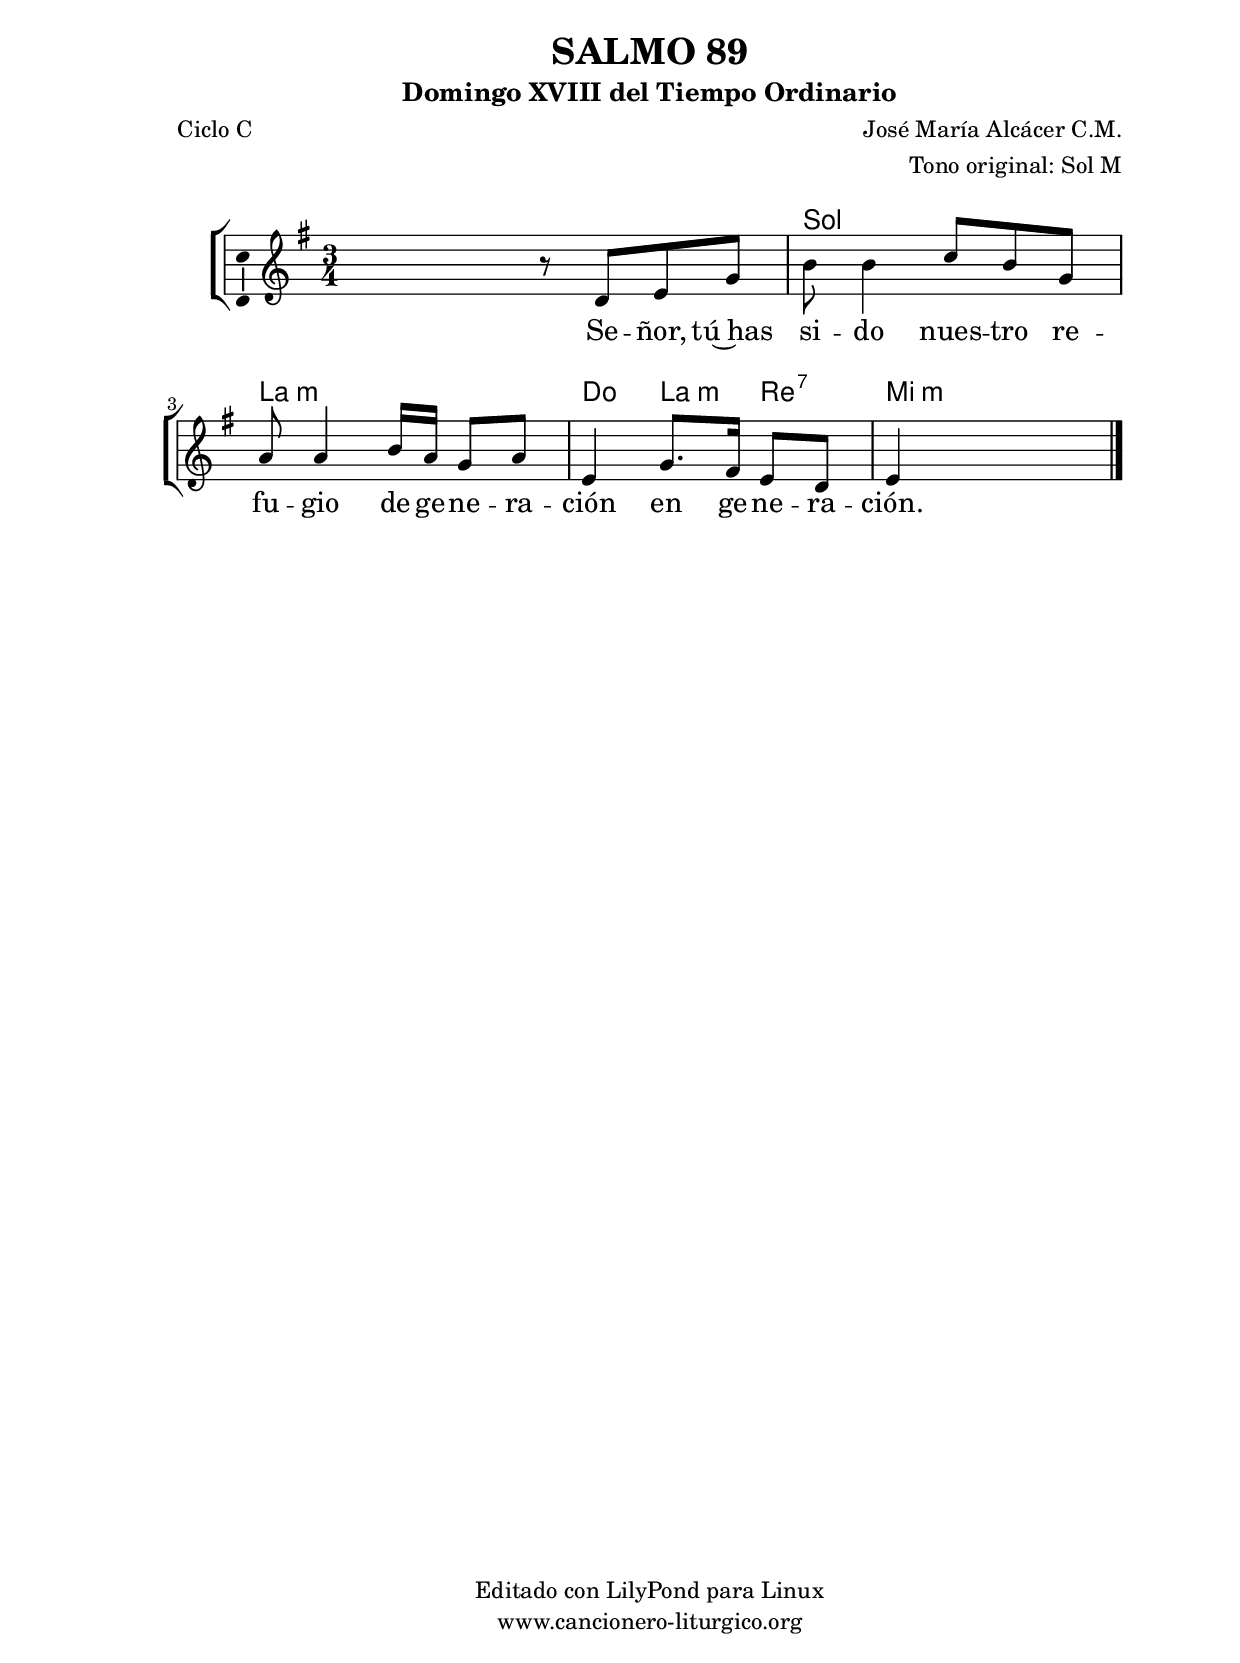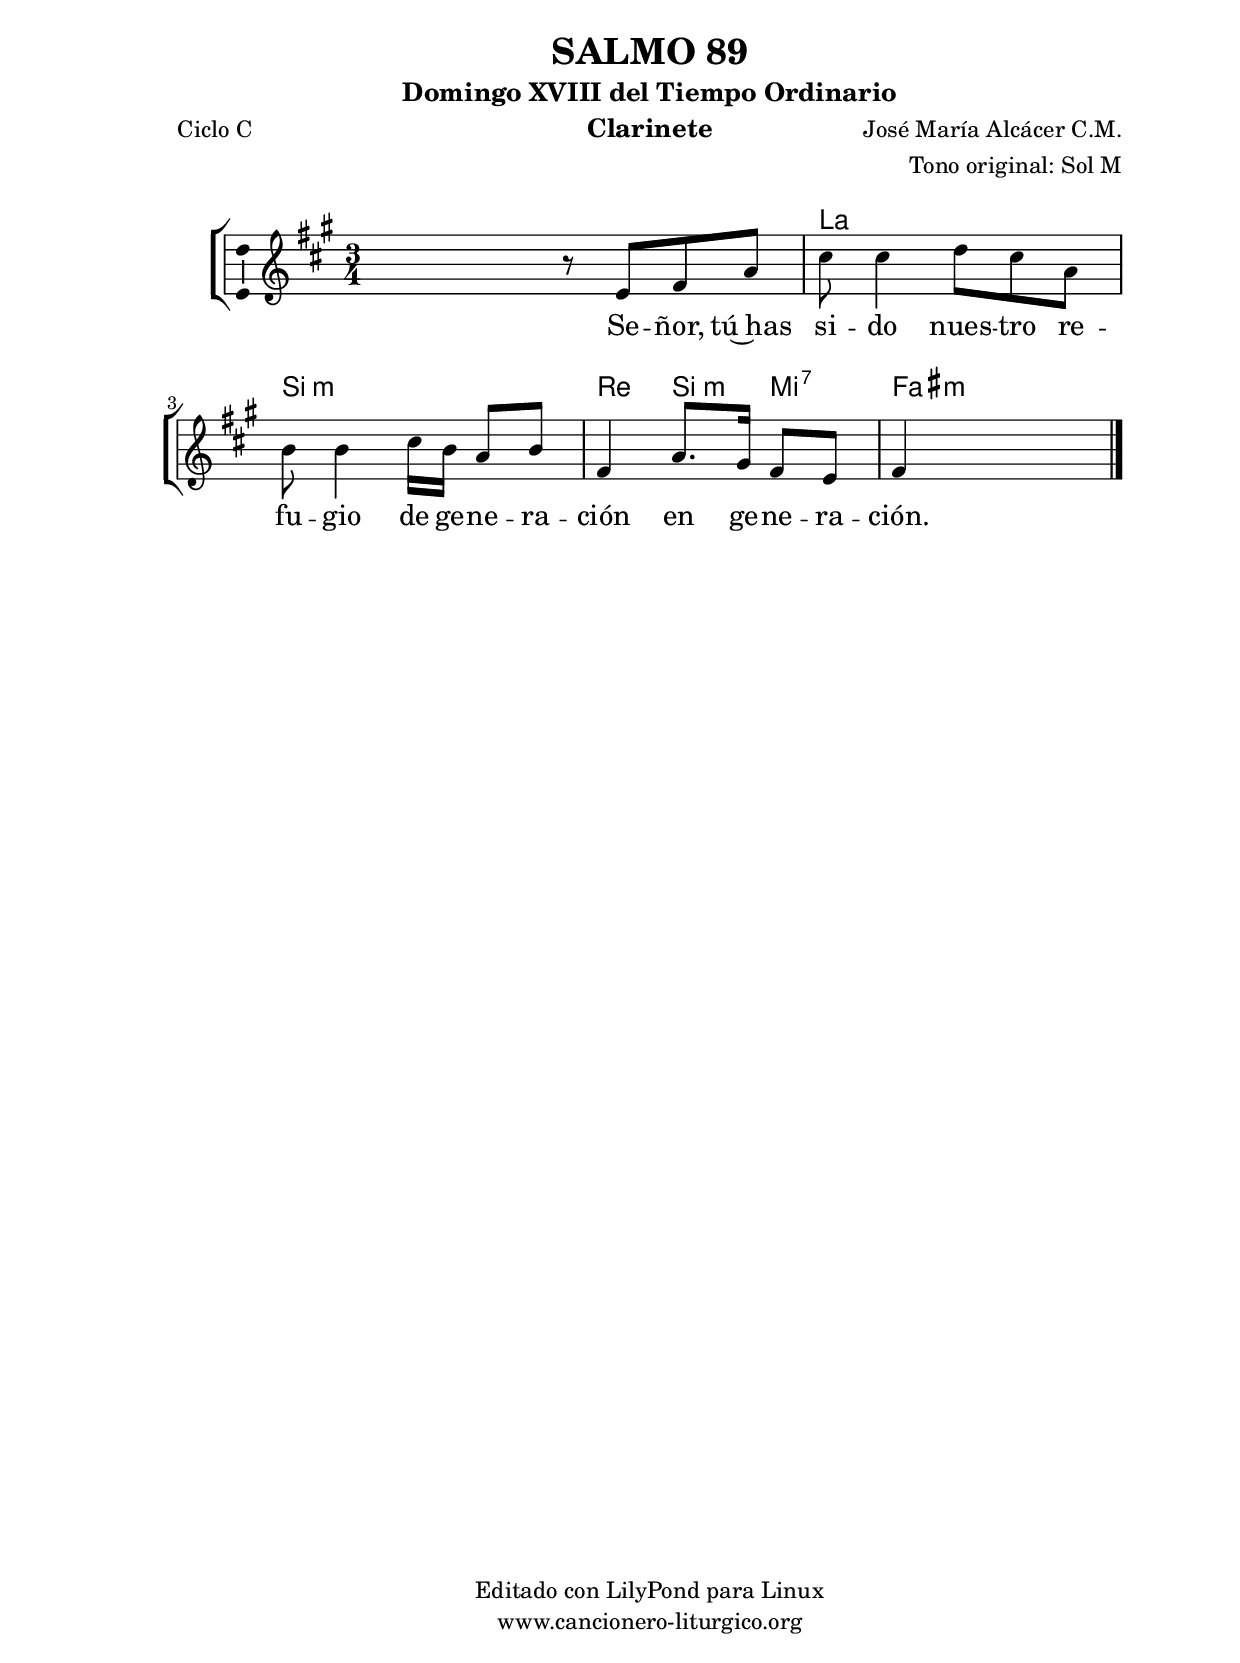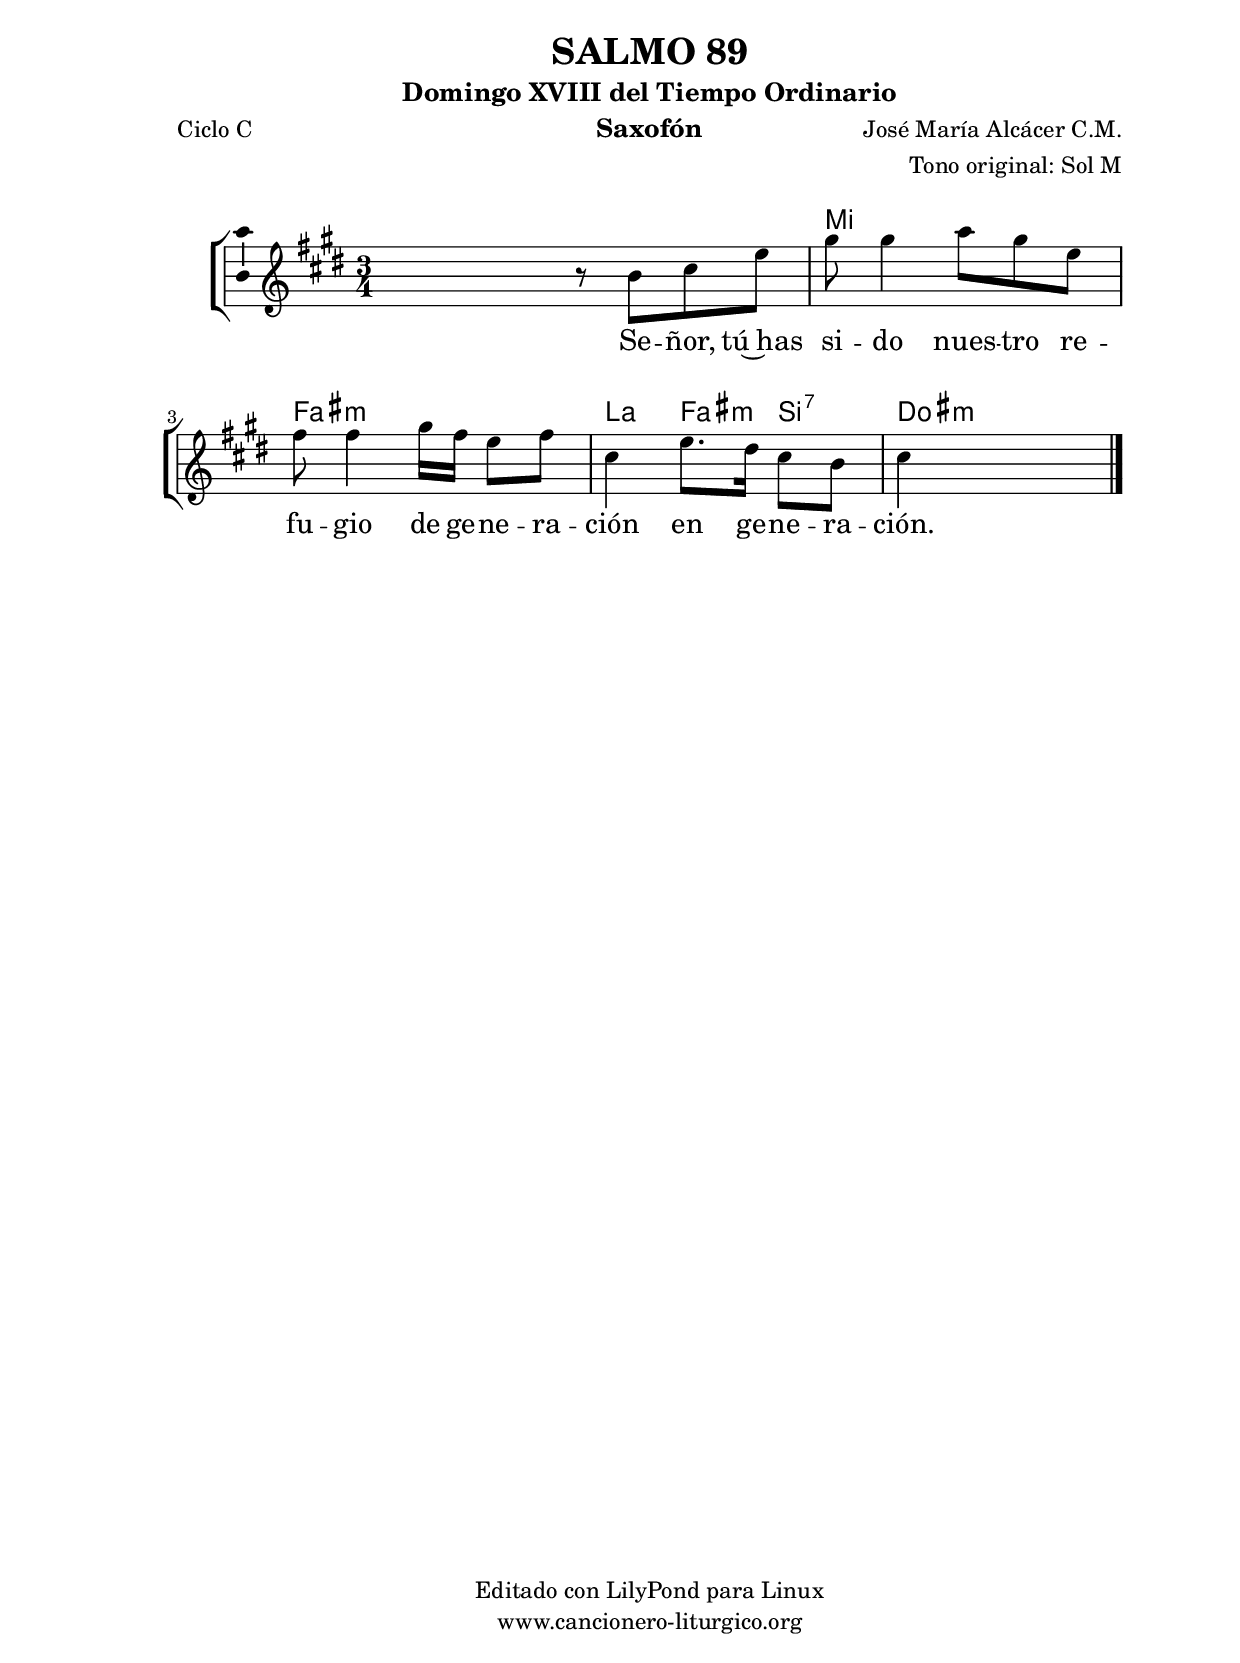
%
%para convertir .midi en .wav:
%timidity filename.midi -Ow -o finename.wav
%
%
%Para convertir de .wav a .mp3:
%lame -h -m j filename.wav
%
%
%para escuchar el midi:
%timidity nombrefichero.midi
%


%versión de lilypond para la que se ha escrito esta partitura:
\version "2.16.0"

	%Tamaño papel
	#(set-default-paper-size "a4")
	%Tamaño partitura
	#(set-global-staff-size 20)
	%No responde al pulsar sobre una nota
	#(ly:set-option 'point-and-click #f)

%parámetros del encabezamiento:
\header {
	title = "SALMO 89"
	subtitle = "Domingo XVIII del Tiempo Ordinario"
	composer = "José María Alcácer C.M."
	poet = "Ciclo C"
	meter = ""
	arranger = "Tono original: Sol M"
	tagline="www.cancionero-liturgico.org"
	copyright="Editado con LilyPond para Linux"
	tiempo = "Ordinario"
	usos = "Salmo"
	letra = "Señor, tú has sido nuestro refugio de generación en generación."
	}

%parámetros asociados al papel:
\paper  {
	oddHeaderMarkup = \markup {\fill-line { \on-the-fly #not-first-page \fromproperty #'header:title \on-the-fly #not-first-page \fromproperty #'header:composer }}
	evenHeaderMarkup = \markup {\fill-line { \fromproperty #'header:composer \fromproperty #'header:title }}
	#(set-paper-size "a4")
	print-page-number = ##f
	first-page-number = 1
	print-first-page-number = ##f
%	head-separation = 3.0 \cm
	top-margin = 2.0 \cm
	bottom-margin = 0.5\cm
%%%	bottom-margin = -1.0\cm
	left-margin = 3.0 \cm
	line-width = 16.0 \cm 
	indent = 8\mm
	interscoreline = 2.\mm
	between-system-space = 15\mm
%	para que las partituras no llenen la hoja:
	ragged-bottom = ##t
%	idem para la última hoja:
	ragged-last-bottom = ##f
%	para que las partituras llenen el ancho del papel:
	ragged-last = ##f
	after-title-space = 2.5 \cm
%page-count=1
%system-count=8

	%Flexible Vertical Spacing
%	markup-markup-spacing =
%	#'((basic-distance . 15) (minimum-distance . 15) (padding . 3))
	markup-system-spacing =
	#'((basic-distance . 15) (minimum-distance . 15) (padding . 3))
	system-system-spacing =
	#'((basic-distance . 15) (minimum-distance . 15) (padding . 3))
	score-system-spacing =
	#'((basic-distance . 15) (minimum-distance . 15) (padding . 5))
%	top-system-spacing = % header
%	#'((basic-distance . 8) (minimum-distance . 0) (padding . 3))
%	top-markup-spacing =
%	#'((basic-distance . 20) (minimum-distance . 20) (padding . 3))
	last-bottom-spacing = % footer
	#'((basic-distance . 5) (minimum-distance . 5) (padding . 3))
%	score-markup-spacing =
%	#'((basic-distance . 16) (minimum-distance . 13) (padding . 3))

	}


%parámetros que afectan a toda la partitura:
global =  {
	%clave de sol (G):
	\clef G
	%armadura:
%	\transpose f a
	\key g \major
	\tempo 4=63
	\set Score.tempoHideNote = ##t
	}


acordes = {
	\italianChords
	\chordmode {
%	\transpose f a
{

s2.
g2. a:m c4 a:m d:7 e2.:m

	}
	}
}

melodia = 
%	\transpose f a
{
	\relative c'{

\time 3/4
s4 r8 d8 e g
b8 b4 c8 b g
a8 a4 b16 a g8 a
e4 g8. fis16 e8 d
e4 s2

	\bar "|."
	}
	}


texto = \lyricmode {
Se -- ñor, tú~has si -- do nues -- tro re -- fu -- gio
de ge -- ne -- ra -- ción en ge -- ne -- ra -- ción.
	}


acordesStaff = \context ChordNames = acordesStaff <<
	\set chordChanges = ##t
	\acordes
	>>


vozStaff = \context Voice = vozStaff
\with {\consists "Ambitus_engraver"}
<<
%	\set Staff.instrumentName = ""
%	\set Staff.shortInstrumentName = ""
%	\set Staff.midiInstrument = #"clarinet"
%	\set Staff.midiInstrument = #"cello"
%	\set Staff.midiInstrument = #"flute"
	\set Staff.midiInstrument = #"electric guitar (jazz)"
%	\set Staff.midiInstrument = #"english horn"
%	\set Staff.midiInstrument = #"violin"
%	\set Staff.midiInstrument = #"glockenspiel"
	\set Staff.midiMinimumVolume = #0.7
	\set Staff.midiMaximumVolume = #0.9
	\global
	\melodia
	>>


textoStaff = \context Lyrics = textoStaff <<
	\lyricsto vozStaff \texto
	>>

\book {
	\score {
		\context ChoirStaff {
			\override StaffGroup.SystemStartBracket #'collapse-height = #1
			\override Score.SystemStartBar #'collapse-height = #1
			<<
			\acordesStaff
			\vozStaff
			\textoStaff
			>>
			}
		\layout {
	    		\context {
				\Lyrics
				\override LyricText #'font-size = #2
				}
	   		 \context {
				\Score
				%fontSize = #3
				\override StaffSymbol #'staff-space = #(magstep +3)
				%\override Beam #'thickness = #0.55
				%\override SpacingSpanner #'spacing-increment = #1.0
				%\override Slur #'height-limit = #1.5
				}
			}
		}
	\score {
		\unfoldRepeats
		\context ChoirStaff {
			<<
			\acordesStaff
			\vozStaff
			>>
			}
		\midi {
	  		\context {
	  			\Score
				tempoWholesPerMinute = #(ly:make-moment 70 4)
				}
			}
		}
	}

%Partitura para clarinete
#(define output-suffix "C")
\book {
	\header{
		instrument = "Clarinete"
		}

	\score {
		\context ChoirStaff {
			\override StaffGroup.SystemStartBracket #'collapse-height = #1
			\override Score.SystemStartBar #'collapse-height = #1
\transpose c d
			<<
			\acordesStaff
			\vozStaff
			\textoStaff
			>>
			}
		\layout {
	    		\context {
				\Lyrics
				\override LyricText #'font-size = #2
				}
	   		 \context {
				\Score
				%fontSize = #3
				\override StaffSymbol #'staff-space = #(magstep +3)
				%\override Beam #'thickness = #0.55
				%\override SpacingSpanner #'spacing-increment = #1.0
				%\override Slur #'height-limit = #1.5
				}
			}
		}
	}

%Partitura para saxofón
#(define output-suffix "S")
\book {
	\header{
		instrument = "Saxofón"
		}
	\score {
		\context ChoirStaff {
			\override StaffGroup.SystemStartBracket #'collapse-height = #1
			\override Score.SystemStartBar #'collapse-height = #1
\transpose c a
			<<
			\acordesStaff
			\vozStaff
			\textoStaff
			>>
			}
		\layout {
	    		\context {
				\Lyrics
				\override LyricText #'font-size = #2
				}
	   		 \context {
				\Score
				%fontSize = #3
				\override StaffSymbol #'staff-space = #(magstep +3)
				%\override Beam #'thickness = #0.55
				%\override SpacingSpanner #'spacing-increment = #1.0
				%\override Slur #'height-limit = #1.5
				}
			}
		}
	}

